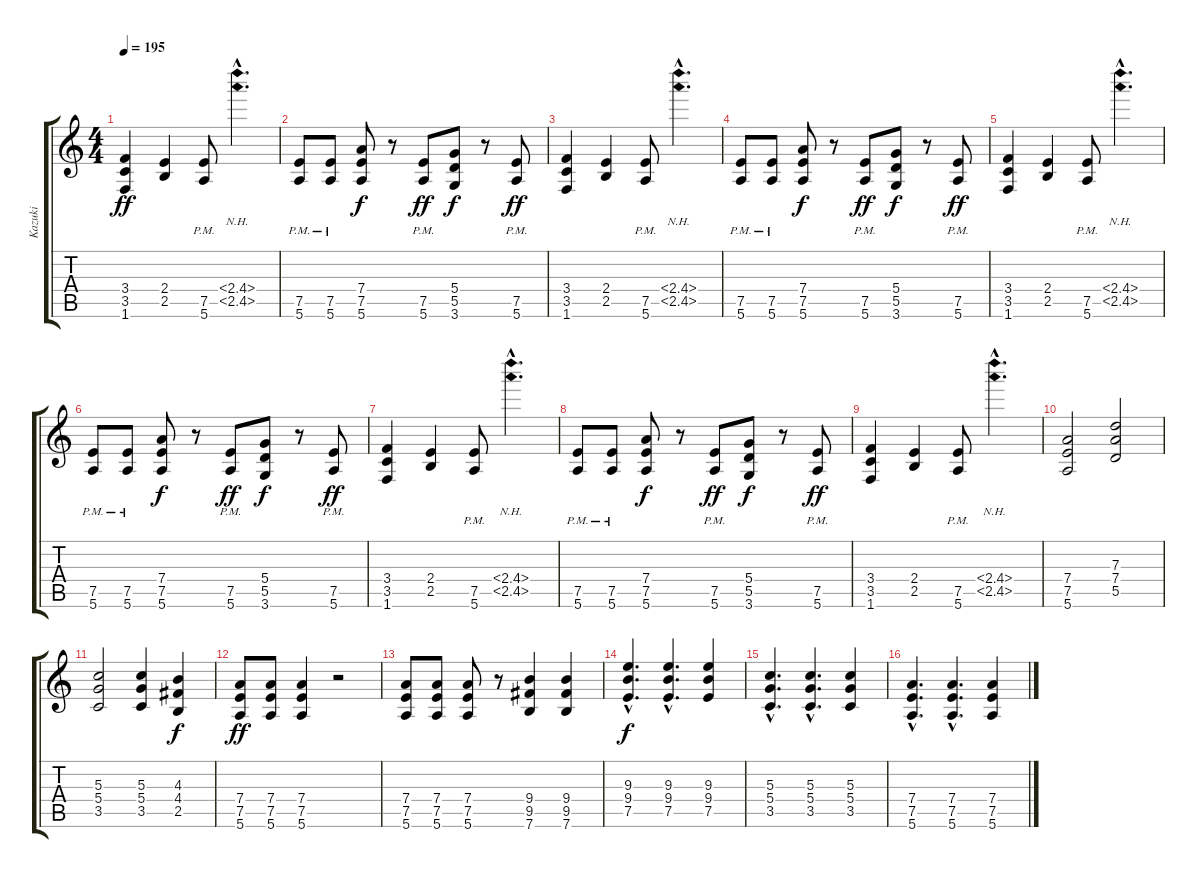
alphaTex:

\track ("Kazuki" "Kazuki") {instrument distortionguitar}
\staff {score tabs}
\tuning (E4 B3 G3 D3 A2 E2) {hide}
\ts (4 4)
\tempo 195
\clef g2
\ks c
(3.4 3.5 1.6).4{dy ff} (2.4 2.5).4 (7.5{pm} 5.6{pm}).8 (2.4{nh hac} 2.5{nh hac}).4{d} |
(7.5{pm} 5.6{pm}).8 (7.5{pm} 5.6{pm}).8 (7.4 7.5 5.6).8{dy f} r.8 (7.5{pm} 5.6{pm}).8{dy ff} (5.4 5.5 3.6).8{dy f} r.8 (7.5{pm} 5.6{pm}).8{dy ff} |
(3.4 3.5 1.6).4 (2.4 2.5).4 (7.5{pm} 5.6{pm}).8 (2.4{nh hac} 2.5{nh hac}).4{d} |
(7.5{pm} 5.6{pm}).8 (7.5{pm} 5.6{pm}).8 (7.4 7.5 5.6).8{dy f} r.8 (7.5{pm} 5.6{pm}).8{dy ff} (5.4 5.5 3.6).8{dy f} r.8 (7.5{pm} 5.6{pm}).8{dy ff} |
(3.4 3.5 1.6).4 (2.4 2.5).4 (7.5{pm} 5.6{pm}).8 (2.4{nh hac} 2.5{nh hac}).4{d} |
(7.5{pm} 5.6{pm}).8 (7.5{pm} 5.6{pm}).8 (7.4 7.5 5.6).8{dy f} r.8 (7.5{pm} 5.6{pm}).8{dy ff} (5.4 5.5 3.6).8{dy f} r.8 (7.5{pm} 5.6{pm}).8{dy ff} |
(3.4 3.5 1.6).4 (2.4 2.5).4 (7.5{pm} 5.6{pm}).8 (2.4{nh hac} 2.5{nh hac}).4{d} |
(7.5{pm} 5.6{pm}).8 (7.5{pm} 5.6{pm}).8 (7.4 7.5 5.6).8{dy f} r.8 (7.5{pm} 5.6{pm}).8{dy ff} (5.4 5.5 3.6).8{dy f} r.8 (7.5{pm} 5.6{pm}).8{dy ff} |
(3.4 3.5 1.6).4 (2.4 2.5).4 (7.5{pm} 5.6{pm}).8 (2.4{nh hac} 2.5{nh hac}).4{d} |
(7.4 7.5 5.6).2 (7.3 7.4 5.5).2 |
(5.3 5.4 3.5).2 (5.3 5.4 3.5).4 (4.3 4.4 2.5).4{dy f} |
(7.4 7.5 5.6).8{dy ff} (7.4 7.5 5.6).8 (7.4 7.5 5.6).4 r.2 |
(7.4 7.5 5.6).8 (7.4 7.5 5.6).8 (7.4 7.5 5.6).8 r.8 (9.4 9.5 7.6).4 (9.4 9.5 7.6).4 |
(9.3{hac} 9.4{hac} 7.5{hac}).4{d dy f} (9.3{hac} 9.4{hac} 7.5{hac}).4{d} (9.3 9.4 7.5).4 |
(5.3{hac} 5.4{hac} 3.5{hac}).4{d} (5.3{hac} 5.4{hac} 3.5{hac}).4{d} (5.3 5.4 3.5).4 |
(7.4{hac} 7.5{hac} 5.6{hac}).4{d} (7.4{hac} 7.5{hac} 5.6{hac}).4{d} (7.4 7.5 5.6).4
